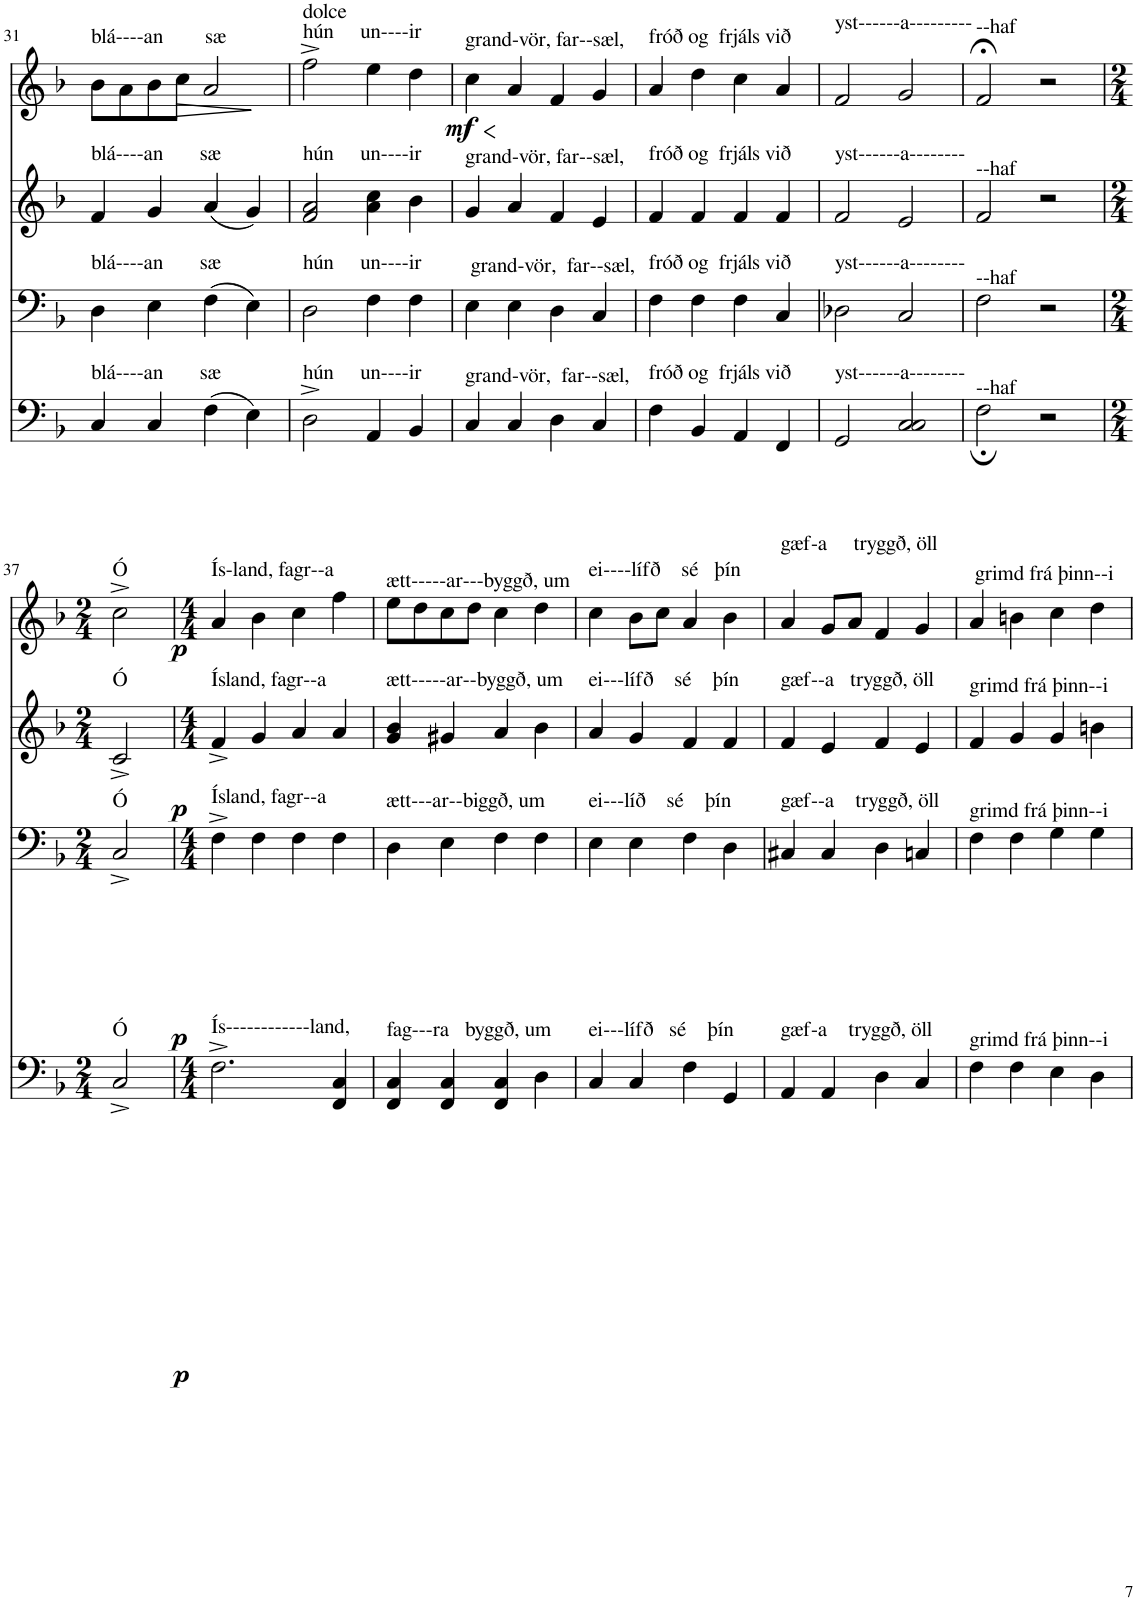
**kern	**dynam	**kern	**dynam	**kern	**dynam	**kern	**dynam
*part4	*part4	*part3	*part3	*part2	*part2	*part1	*part1
*staff4	*staff4	*staff3	*staff3	*staff2	*staff2	*staff1	*staff1
*I"Bassoon	*	*I"Bassoon	*	*I"Tenor Recorder	*	*I"Piano	*
*I'Bsn	*	*I'Bsn	*	*I'Rec	*	*I'Pno	*
!!LO:PB:g=z
*clefF4	*	*clefF4	*	*clefG2	*	*clefG2	*
*k[b-]	*	*k[b-]	*	*k[b-]	*	*k[b-]	*
*M4/4	*	*M4/4	*	*M4/4	*	*M4/4	*
=31	=31	=31	=31	=31	=31	=31	=31
!	!	!	!	!	!	!LO:TX:a:t=blá----an        sæ	!
!	!	!	!	!LO:TX:a:t=blá----an       sæ	!	!	!
!	!	!LO:TX:a:t=blá----an       sæ	!	!	!	!	!
!LO:TX:a:t=blá----an       sæ	!	!	!	!	!	!	!
4C/	.	4D\	.	4f/	.	8b-\L	.
.	.	.	.	.	.	8a\	.
4C/	.	4E\	.	4g/	.	8b-\	.
!	!	!	!	!	!	!	!LO:HP:b
.	.	.	.	.	.	8cc\J	>
!	!	!	!	!	!	!	!LO:HP:b
!	!	!	!	!	!	!	!LO:DY:n=1:b
(4F\	.	(4F\	.	(4a/	.	2a/	< mf
4E\)	.	4E\)	.	4g/)	.	.	.
.	.	.	.	.	.	.	] [
=32	=32	=32	=32	=32	=32	=32	=32
!	!	!	!	!	!	!LO:TX:a:t=hún     un----ir	!
!	!	!	!	!	!	!LO:TX:a:t=dolce	!
!	!	!	!	!LO:TX:a:t=hún     un----ir	!	!	!
!	!	!LO:TX:a:t=hún     un----ir	!	!	!	!	!
!LO:TX:a:t=hún     un----ir	!	!	!	!	!	!	!
2D^\	.	2D\	.	2f/ 2a/	.	2ff^\	.
4AA/	.	4F\	.	4a\ 4cc\	.	4ee\	.
4BB-/	.	4F\	.	4b-\	.	4dd\	.
=33	=33	=33	=33	=33	=33	=33	=33
!	!	!	!	!	!	!LO:TX:a:t=grand-vör, far--sæl,	!
!	!	!	!	!LO:TX:a:t=grand-vör, far--sæl,	!	!	!
!	!	!LO:TX:a:t=grand-vör,  far--sæl,	!	!	!	!	!
!LO:TX:a:t=grand-vör,  far--sæl,	!	!	!	!	!	!	!
4C/	.	4E\	.	4g/	.	4cc\	.
4C/	.	4E\	.	4a/	.	4a/	.
4D\	.	4D\	.	4f/	.	4f/	.
4C/	.	4C/	.	4e/	.	4g/	.
=34	=34	=34	=34	=34	=34	=34	=34
!	!	!	!	!	!	!LO:TX:a:t=fróð og  frjáls við	!
!	!	!	!	!LO:TX:a:t=fróð og  frjáls við	!	!	!
!	!	!LO:TX:a:t=fróð og  frjáls við	!	!	!	!	!
!LO:TX:a:t=fróð og  frjáls við	!	!	!	!	!	!	!
4F\	.	4F\	.	4f/	.	4a/	.
4BB-/	.	4F\	.	4f/	.	4dd\	.
4AA/	.	4F\	.	4f/	.	4cc\	.
4FF/	.	4C/	.	4f/	.	4a/	.
=35	=35	=35	=35	=35	=35	=35	=35
!	!	!	!	!	!	!LO:TX:a:t=yst------a---------	!
!	!	!	!	!LO:TX:a:t=yst------a--------	!	!	!
!	!	!LO:TX:a:t=yst------a--------	!	!	!	!	!
!LO:TX:a:t=yst------a--------	!	!	!	!	!	!	!
2GG/	.	2D-X\	.	2f/	.	2f/	.
2C/ 2C/	.	2C/	.	2e/	.	2g/	.
=36	=36	=36	=36	=36	=36	=36	=36
!	!	!	!	!	!	!LO:TX:a:t=--haf	!
!	!	!	!	!LO:TX:a:t=--haf	!	!	!
!	!	!LO:TX:a:t=--haf	!	!	!	!	!
!LO:TX:a:t=--haf	!	!	!	!	!	!	!
2F;\	.	2F\	.	2f/	.	2f;</	.
2r	.	2r	.	2r	.	2r	.
!!LO:LB:g=z
=37	=37	=37	=37	=37	=37	=37	=37
*M2/4	*	*M2/4	*	*M2/4	*	*M2/4	*
!	!	!	!	!	!	!LO:TX:a:t=Ó	!
!	!	!	!	!LO:TX:a:t=Ó	!	!	!
!	!	!LO:TX:a:t=Ó	!	!	!	!	!
!LO:TX:a:t=Ó	!	!	!	!	!	!	!
!	!LO:DY:b	!	!LO:DY:b	!	!LO:DY:b	!	!LO:DY:b
2C^/	p	2C^/	p	2c^/	p	2cc^\	p
=38	=38	=38	=38	=38	=38	=38	=38
*M4/4	*	*M4/4	*	*M4/4	*	*M4/4	*
!	!	!	!	!	!	!LO:TX:a:t=Ís-land, fagr--a	!
!	!	!	!	!LO:TX:a:t=Ísland, fagr--a	!	!	!
!	!	!LO:TX:a:t=Ísland, fagr--a	!	!	!	!	!
!LO:TX:a:t=Ís------------land,	!	!	!	!	!	!	!
2.F^\	.	4F^\	.	4f^/	.	4a/	.
.	.	4F\	.	4g/	.	4b-\	.
.	.	4F\	.	4a/	.	4cc\	.
4FF/ 4C/	.	4F\	.	4a/	.	4ff\	.
=39	=39	=39	=39	=39	=39	=39	=39
!	!	!	!	!	!	!LO:TX:a:t=ætt-----ar---byggð, um	!
!	!	!	!	!LO:TX:a:t=ætt-----ar--byggð, um	!	!	!
!	!	!LO:TX:a:t=ætt---ar--biggð, um	!	!	!	!	!
!LO:TX:a:t=fag---ra   byggð, um	!	!	!	!	!	!	!
4FF/ 4C/	.	4D\	.	4g/ 4b-/	.	8ee\L	.
.	.	.	.	.	.	8dd\	.
4FF/ 4C/	.	4E\	.	4g#X/	.	8cc\	.
.	.	.	.	.	.	8dd\J	.
4FF/ 4C/	.	4F\	.	4a/	.	4cc\	.
4D\	.	4F\	.	4b-\	.	4dd\	.
=40	=40	=40	=40	=40	=40	=40	=40
!	!	!	!	!	!	!LO:TX:a:t=ei----lífð    sé   þín	!
!	!	!	!	!LO:TX:a:t=ei---lífð    sé    þín	!	!	!
!	!	!LO:TX:a:t=ei---líð    sé    þín	!	!	!	!	!
!LO:TX:a:t=ei---lífð   sé    þín	!	!	!	!	!	!	!
4C/	.	4E\	.	4a/	.	4cc\	.
4C/	.	4E\	.	4g/	.	8b-\L	.
.	.	.	.	.	.	8cc\J	.
4F\	.	4F\	.	4f/	.	4a/	.
4GG/	.	4D\	.	4f/	.	4b-\	.
=41	=41	=41	=41	=41	=41	=41	=41
!	!	!	!	!	!	!LO:TX:a:t=gæf-a     tryggð, öll	!
!	!	!	!	!LO:TX:a:t=gæf--a   tryggð, öll	!	!	!
!	!	!LO:TX:a:t=gæf--a    tryggð, öll	!	!	!	!	!
!LO:TX:a:t=gæf-a    tryggð, öll	!	!	!	!	!	!	!
4AA/	.	4C#X/	.	4f/	.	4a/	.
4AA/	.	4C#/	.	4e/	.	8g/L	.
.	.	.	.	.	.	8a/J	.
4D\	.	4D\	.	4f/	.	4f/	.
4C/	.	4Cn/	.	4e/	.	4g/	.
=42	=42	=42	=42	=42	=42	=42	=42
!	!	!	!	!	!	!LO:TX:a:t=grimd frá þinn--i	!
!	!	!	!	!LO:TX:a:t=grimd frá þinn--i	!	!	!
!	!	!LO:TX:a:t=grimd frá þinn--i	!	!	!	!	!
!LO:TX:a:t=grimd frá þinn--i	!	!	!	!	!	!	!
4F\	.	4F\	.	4f/	.	4a/	.
4F\	.	4F\	.	4g/	.	4bn\	.
4E\	.	4G\	.	4g/	.	4cc\	.
4D\	.	4G\	.	4bn\	.	4dd\	.
=	=	=	=	=	=	=	=
*-	*-	*-	*-	*-	*-	*-	*-
